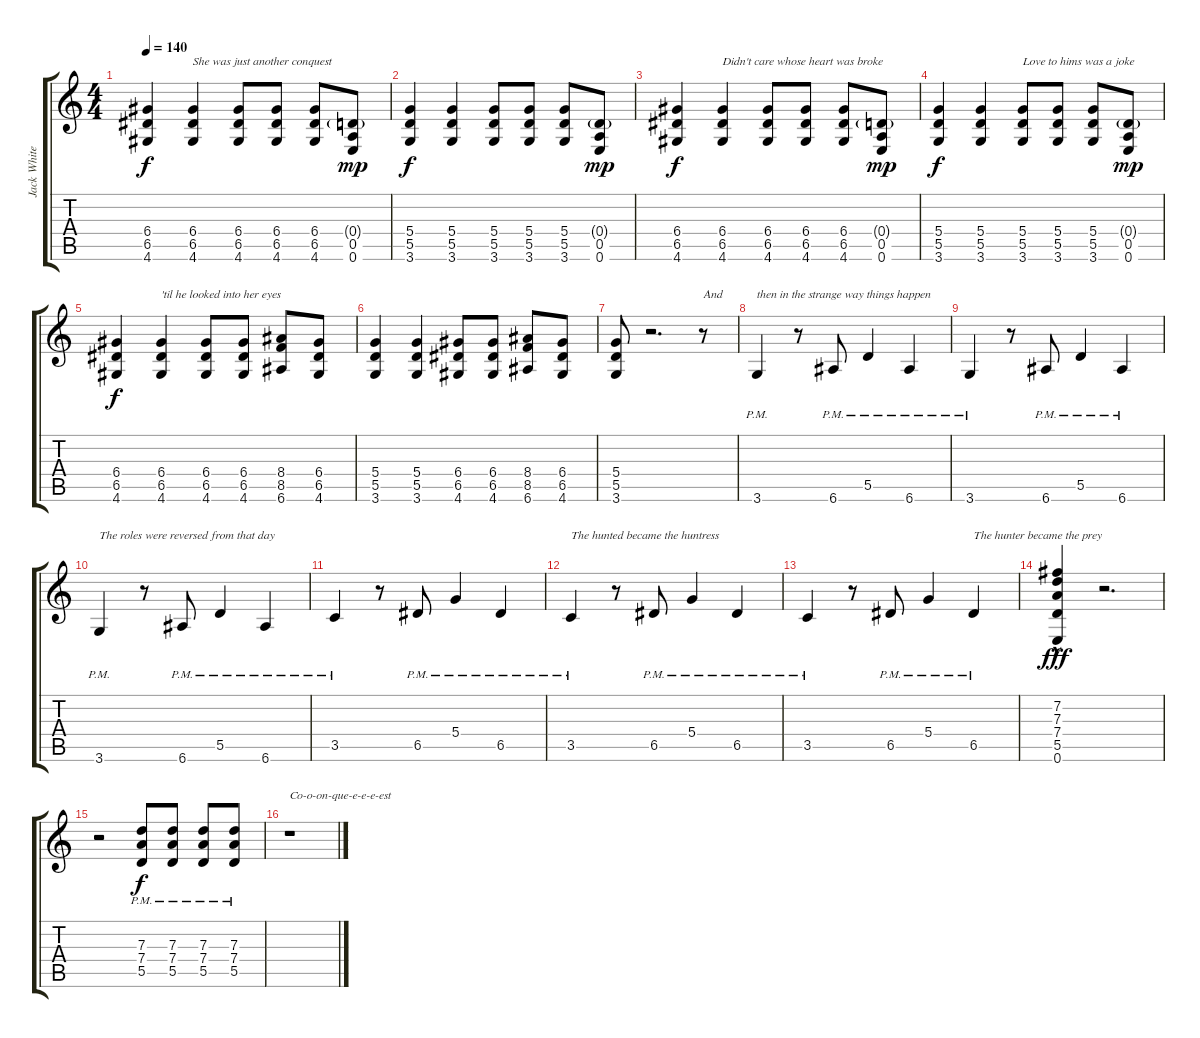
\track ("Jack White" "Jack White") {instrument overdrivenguitar}
\staff {score tabs}
\tuning (E4 B3 G3 D3 A2 E2) {hide}
\ts (4 4)
\tempo 140
\clef g2
\ks c
(6.4 6.5 4.6).4{dy f} (6.4 6.5 4.6).4{txt "She was just another conquest"} (6.4 6.5 4.6).8 (6.4 6.5 4.6).8 (6.4 6.5 4.6).8 (0.4{g} 0.5 0.6).8{dy mp} |
(5.4 5.5 3.6).4{dy f} (5.4 5.5 3.6).4 (5.4 5.5 3.6).8 (5.4 5.5 3.6).8 (5.4 5.5 3.6).8 (0.4{g} 0.5 0.6).8{dy mp} |
(6.4 6.5 4.6).4{dy f} (6.4 6.5 4.6).4{txt "Didn't care whose heart was broke"} (6.4 6.5 4.6).8 (6.4 6.5 4.6).8 (6.4 6.5 4.6).8 (0.4{g} 0.5 0.6).8{dy mp} |
(5.4 5.5 3.6).4{dy f} (5.4 5.5 3.6).4 (5.4 5.5 3.6).8{txt "Love to hims was a joke"} (5.4 5.5 3.6).8 (5.4 5.5 3.6).8 (0.4{g} 0.5 0.6).8{dy mp} |
(6.4 6.5 4.6).4{dy f} (6.4 6.5 4.6).4{txt "'til he looked into her eyes"} (6.4 6.5 4.6).8 (6.4 6.5 4.6).8 (8.4 8.5 6.6).8 (6.4 6.5 4.6).8 |
(5.4 5.5 3.6).4 (5.4 5.5 3.6).4 (6.4 6.5 4.6).8 (6.4 6.5 4.6).8 (8.4 8.5 6.6).8 (6.4 6.5 4.6).8 |
(5.4 5.5 3.6).8 r.2{d} r.8{txt "And"} |
3.6{pm}.4{txt "then in the strange way things happen"} r.8 6.6{pm}.8 5.5{pm}.4 6.6{pm}.4 |
3.6{pm}.4 r.8 6.6{pm}.8 5.5{pm}.4 6.6{pm}.4 |
3.6{pm}.4{txt "The roles were reversed from that day"} r.8 6.6{pm}.8 5.5{pm}.4 6.6{pm}.4 |
3.5{pm}.4 r.8 6.5{pm}.8 5.4{pm}.4 6.5{pm}.4 |
3.5{pm}.4{txt "The hunted became the huntress"} r.8 6.5{pm}.8 5.4{pm}.4 6.5{pm}.4 |
3.5{pm}.4 r.8 6.5{pm}.8 5.4{pm}.4 6.5{pm}.4{txt "The hunter became the prey"} |
(7.2 7.3{hac} 7.4{hac} 5.5{hac} 0.6).4{dy fff} r.2{d} |
r.2 (7.3{pm} 7.4 5.5).8{dy f} (7.3{pm} 7.4 5.5).8 (7.3{pm} 7.4 5.5).8 (7.3{pm} 7.4 5.5).8 |
r.1{txt "Co-o-on-que-e-e-e-est"}
